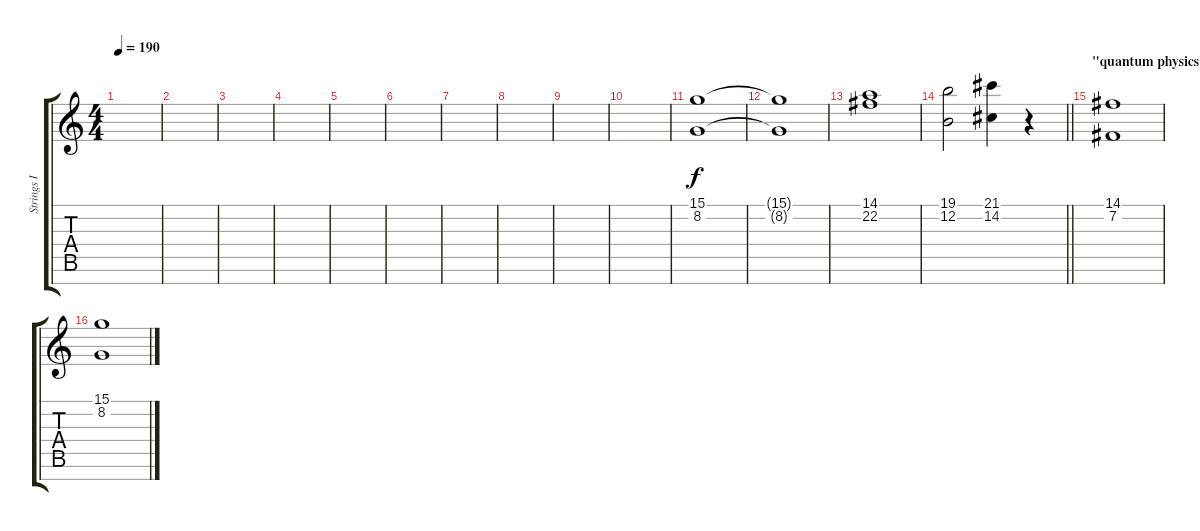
\track ("Strings I" "Strings I") {instrument stringensemble1}
\staff {score tabs}
\tuning (E4 B3 G3 D3 A2 E2 B1) {hide}
\ts (4 4)
\tempo 190
\clef g2
\ks c
|
|
|
|
|
|
|
|
|
|
(15.1 8.2).1{volume 12} |
(15.1{t} 8.2{t}).1 |
(14.1 22.2).1 |
\barLineRight lightlight
(19.1 12.2).2 (21.1 14.2).4 r.4 |
\section ("" "\"quantum physics...\"")
(14.1 7.2).1 |
(15.1 8.2).1
